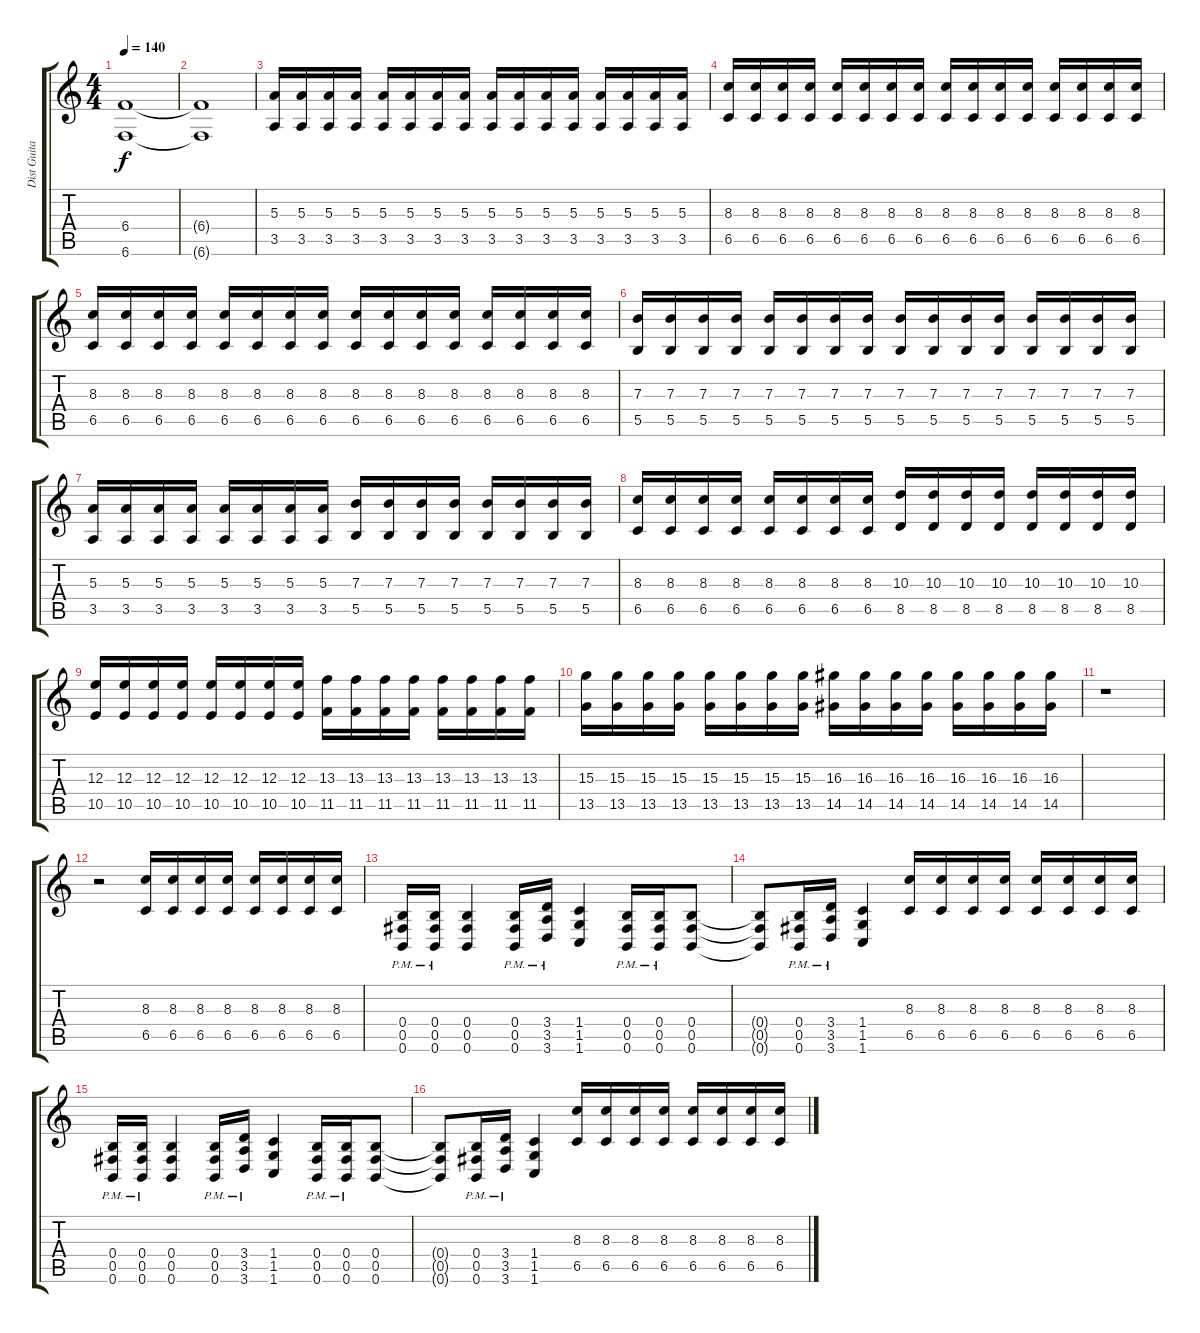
\track ("Dist Guitar" "Dist Guita") {instrument distortionguitar}
\staff {score tabs}
\tuning (Db4 Ab3 E3 B2 Gb2 B1) {hide}
\ts (4 4)
\tempo 140
\clef g2
\ks c
(6.4 6.6).1{dy f} |
(6.4{t} 6.6{t}).1 |
(5.3 3.5).16 (5.3 3.5).16 (5.3 3.5).16 (5.3 3.5).16 (5.3 3.5).16 (5.3 3.5).16 (5.3 3.5).16 (5.3 3.5).16 (5.3 3.5).16 (5.3 3.5).16 (5.3 3.5).16 (5.3 3.5).16 (5.3 3.5).16 (5.3 3.5).16 (5.3 3.5).16 (5.3 3.5).16 |
(8.3 6.5).16 (8.3 6.5).16 (8.3 6.5).16 (8.3 6.5).16 (8.3 6.5).16 (8.3 6.5).16 (8.3 6.5).16 (8.3 6.5).16 (8.3 6.5).16 (8.3 6.5).16 (8.3 6.5).16 (8.3 6.5).16 (8.3 6.5).16 (8.3 6.5).16 (8.3 6.5).16 (8.3 6.5).16 |
(8.3 6.5).16 (8.3 6.5).16 (8.3 6.5).16 (8.3 6.5).16 (8.3 6.5).16 (8.3 6.5).16 (8.3 6.5).16 (8.3 6.5).16 (8.3 6.5).16 (8.3 6.5).16 (8.3 6.5).16 (8.3 6.5).16 (8.3 6.5).16 (8.3 6.5).16 (8.3 6.5).16 (8.3 6.5).16 |
(7.3 5.5).16 (7.3 5.5).16 (7.3 5.5).16 (7.3 5.5).16 (7.3 5.5).16 (7.3 5.5).16 (7.3 5.5).16 (7.3 5.5).16 (7.3 5.5).16 (7.3 5.5).16 (7.3 5.5).16 (7.3 5.5).16 (7.3 5.5).16 (7.3 5.5).16 (7.3 5.5).16 (7.3 5.5).16 |
(5.3 3.5).16 (5.3 3.5).16 (5.3 3.5).16 (5.3 3.5).16 (5.3 3.5).16 (5.3 3.5).16 (5.3 3.5).16 (5.3 3.5).16 (7.3 5.5).16 (7.3 5.5).16 (7.3 5.5).16 (7.3 5.5).16 (7.3 5.5).16 (7.3 5.5).16 (7.3 5.5).16 (7.3 5.5).16 |
(8.3 6.5).16 (8.3 6.5).16 (8.3 6.5).16 (8.3 6.5).16 (8.3 6.5).16 (8.3 6.5).16 (8.3 6.5).16 (8.3 6.5).16 (10.3 8.5).16 (10.3 8.5).16 (10.3 8.5).16 (10.3 8.5).16 (10.3 8.5).16 (10.3 8.5).16 (10.3 8.5).16 (10.3 8.5).16 |
(12.3 10.5).16 (12.3 10.5).16 (12.3 10.5).16 (12.3 10.5).16 (12.3 10.5).16 (12.3 10.5).16 (12.3 10.5).16 (12.3 10.5).16 (13.3 11.5).16 (13.3 11.5).16 (13.3 11.5).16 (13.3 11.5).16 (13.3 11.5).16 (13.3 11.5).16 (13.3 11.5).16 (13.3 11.5).16 |
(15.3 13.5).16 (15.3 13.5).16 (15.3 13.5).16 (15.3 13.5).16 (15.3 13.5).16 (15.3 13.5).16 (15.3 13.5).16 (15.3 13.5).16 (16.3 14.5).16 (16.3 14.5).16 (16.3 14.5).16 (16.3 14.5).16 (16.3 14.5).16 (16.3 14.5).16 (16.3 14.5).16 (16.3 14.5).16 |
r.1 |
r.2 (8.3 6.5).16 (8.3 6.5).16 (8.3 6.5).16 (8.3 6.5).16 (8.3 6.5).16 (8.3 6.5).16 (8.3 6.5).16 (8.3 6.5).16 |
(0.4 0.5 0.6{pm}).16 (0.4 0.5 0.6{pm}).16 (0.4 0.5 0.6).4 (0.4 0.5 0.6{pm}).16 (3.4 3.5 3.6{pm}).16 (1.4 1.5 1.6).4 (0.4 0.5 0.6{pm}).16 (0.4 0.5 0.6{pm}).16 (0.4 0.5 0.6).8 |
(0.4{t} 0.5{t} 0.6{t}).8 (0.4 0.5 0.6{pm}).16 (3.4 3.5 3.6{pm}).16 (1.4 1.5 1.6).4 (8.3 6.5).16 (8.3 6.5).16 (8.3 6.5).16 (8.3 6.5).16 (8.3 6.5).16 (8.3 6.5).16 (8.3 6.5).16 (8.3 6.5).16 |
(0.4 0.5 0.6{pm}).16 (0.4 0.5 0.6{pm}).16 (0.4 0.5 0.6).4 (0.4 0.5 0.6{pm}).16 (3.4 3.5 3.6{pm}).16 (1.4 1.5 1.6).4 (0.4 0.5 0.6{pm}).16 (0.4 0.5 0.6{pm}).16 (0.4 0.5 0.6).8 |
(0.4{t} 0.5{t} 0.6{t}).8 (0.4 0.5 0.6{pm}).16 (3.4 3.5 3.6{pm}).16 (1.4 1.5 1.6).4 (8.3 6.5).16 (8.3 6.5).16 (8.3 6.5).16 (8.3 6.5).16 (8.3 6.5).16 (8.3 6.5).16 (8.3 6.5).16 (8.3 6.5).16
